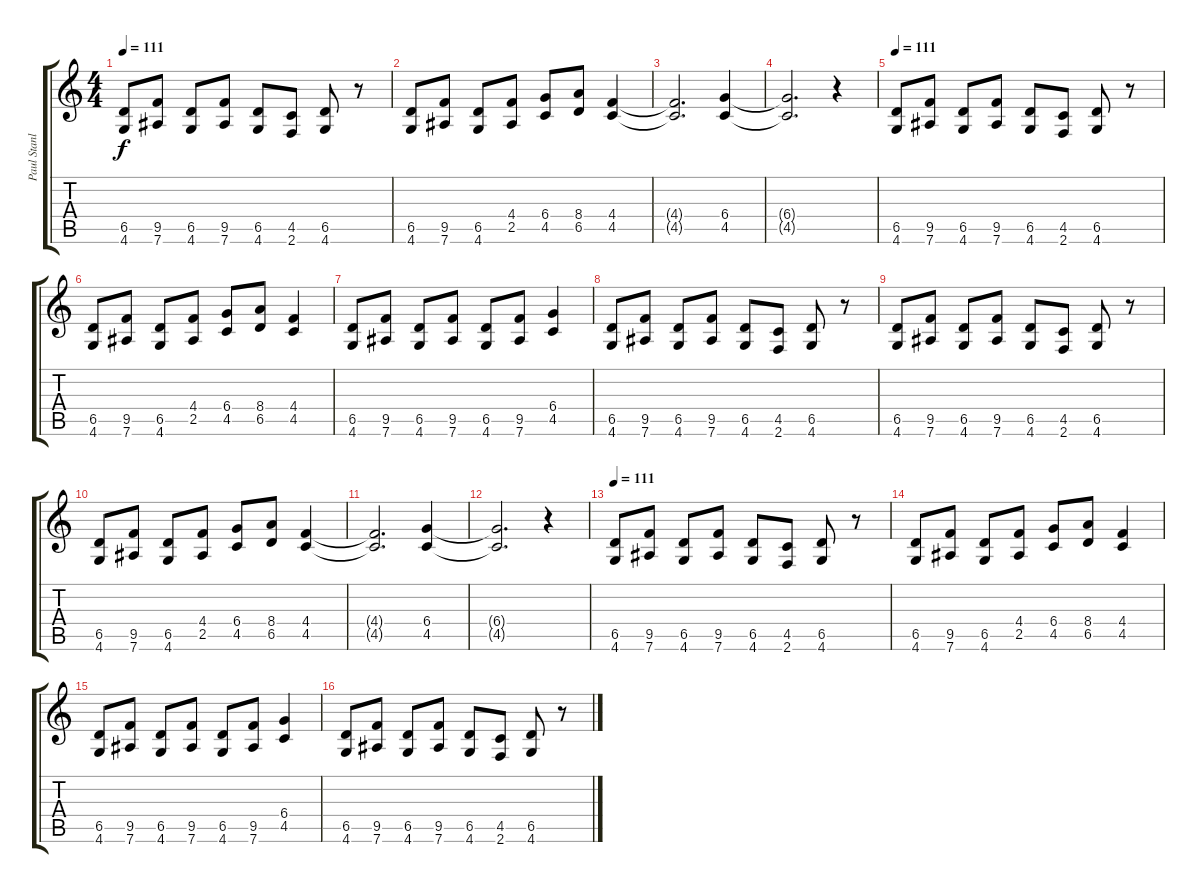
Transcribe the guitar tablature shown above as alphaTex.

\track ("Paul Stanley (Rhythm)" "Paul Stanl") {instrument distortionguitar}
\staff {score tabs}
\tuning (Eb4 Bb3 Gb3 Db3 Ab2 Eb2) {hide}
\ts (4 4)
\tempo 111
\clef g2
\ks c
(6.5 4.6).8{dy f} (9.5 7.6).8 (6.5 4.6).8 (9.5 7.6).8 (6.5 4.6).8 (4.5 2.6).8 (6.5 4.6).8 r.8 |
(6.5 4.6).8 (9.5 7.6).8 (6.5 4.6).8 (4.4 2.5).8 (6.4 4.5).8 (8.4 6.5).8 (4.4 4.5).4 |
(4.4{t} 4.5{t}).2{d} (6.4 4.5).4 |
(6.4{t} 4.5{t}).2{d} r.4 |
\tempo 111
(6.5 4.6).8 (9.5 7.6).8 (6.5 4.6).8 (9.5 7.6).8 (6.5 4.6).8 (4.5 2.6).8 (6.5 4.6).8 r.8 |
(6.5 4.6).8 (9.5 7.6).8 (6.5 4.6).8 (4.4 2.5).8 (6.4 4.5).8 (8.4 6.5).8 (4.4 4.5).4 |
(6.5 4.6).8 (9.5 7.6).8 (6.5 4.6).8 (9.5 7.6).8 (6.5 4.6).8 (9.5 7.6).8 (6.4 4.5).4 |
(6.5 4.6).8 (9.5 7.6).8 (6.5 4.6).8 (9.5 7.6).8 (6.5 4.6).8 (4.5 2.6).8 (6.5 4.6).8 r.8 |
(6.5 4.6).8 (9.5 7.6).8 (6.5 4.6).8 (9.5 7.6).8 (6.5 4.6).8 (4.5 2.6).8 (6.5 4.6).8 r.8 |
(6.5 4.6).8 (9.5 7.6).8 (6.5 4.6).8 (4.4 2.5).8 (6.4 4.5).8 (8.4 6.5).8 (4.4 4.5).4 |
(4.4{t} 4.5{t}).2{d} (6.4 4.5).4 |
(6.4{t} 4.5{t}).2{d} r.4 |
\tempo 111
(6.5 4.6).8{volume 6} (9.5 7.6).8 (6.5 4.6).8 (9.5 7.6).8 (6.5 4.6).8 (4.5 2.6).8 (6.5 4.6).8 r.8 |
(6.5 4.6).8 (9.5 7.6).8 (6.5 4.6).8 (4.4 2.5).8 (6.4 4.5).8 (8.4 6.5).8 (4.4 4.5).4 |
(6.5 4.6).8 (9.5 7.6).8 (6.5 4.6).8 (9.5 7.6).8 (6.5 4.6).8 (9.5 7.6).8 (6.4 4.5).4 |
(6.5 4.6).8 (9.5 7.6).8 (6.5 4.6).8 (9.5 7.6).8 (6.5 4.6).8 (4.5 2.6).8 (6.5 4.6).8 r.8
